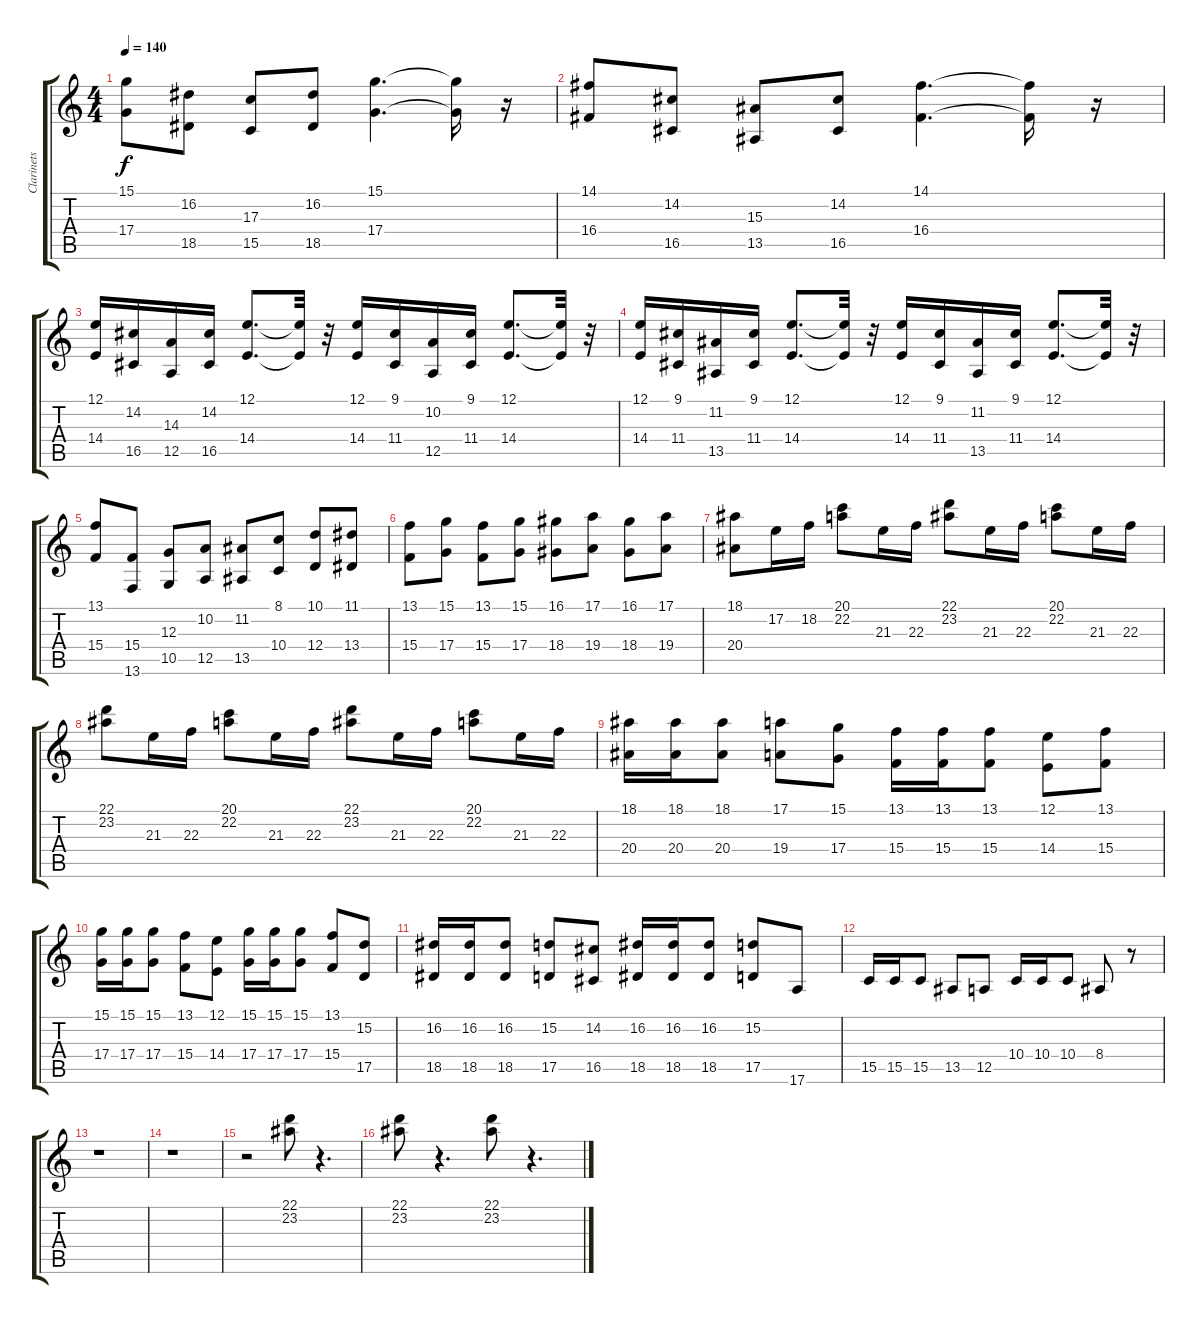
\track ("Clarinets" "Clarinets") {instrument clarinet}
\staff {score tabs}
\tuning (E4 B3 G3 D3 A2 E2) {hide}
\ts (4 4)
\tempo 140
\clef g2
\ks c
(15.1 17.4).8{dy f} (16.2 18.5).8 (17.3 15.5).8 (16.2 18.5).8 (15.1 17.4).4{d} (15.1{t} 17.4{t}).16 r.16 |
(14.1 16.4).8 (14.2 16.5).8 (15.3 13.5).8 (14.2 16.5).8 (14.1 16.4).4{d} (14.1{t} 16.4{t}).16 r.16 |
(12.1 14.4).16 (14.2 16.5).16 (14.3 12.5).16 (14.2 16.5).16 (12.1 14.4).8{d} (12.1{t} 14.4{t}).32 r.32 (12.1 14.4).16 (9.1 11.4).16 (10.2 12.5).16 (9.1 11.4).16 (12.1 14.4).8{d} (12.1{t} 14.4{t}).32 r.32 |
(12.1 14.4).16 (9.1 11.4).16 (11.2 13.5).16 (9.1 11.4).16 (12.1 14.4).8{d} (12.1{t} 14.4{t}).32 r.32 (12.1 14.4).16 (9.1 11.4).16 (11.2 13.5).16 (9.1 11.4).16 (12.1 14.4).8{d} (12.1{t} 14.4{t}).32 r.32 |
(13.1 15.4).8 (15.4 13.6).8 (12.3 10.5).8 (10.2 12.5).8 (11.2 13.5).8 (8.1 10.4).8 (10.1 12.4).8 (11.1 13.4).8 |
(13.1 15.4).8 (15.1 17.4).8 (13.1 15.4).8 (15.1 17.4).8 (16.1 18.4).8 (17.1 19.4).8 (16.1 18.4).8 (17.1 19.4).8 |
(18.1 20.4).8 17.2.16 18.2.16 (20.1 22.2).8 21.3.16 22.3.16 (22.1 23.2).8 21.3.16 22.3.16 (20.1 22.2).8 21.3.16 22.3.16 |
(22.1 23.2).8 21.3.16 22.3.16 (20.1 22.2).8 21.3.16 22.3.16 (22.1 23.2).8 21.3.16 22.3.16 (20.1 22.2).8 21.3.16 22.3.16 |
(18.1 20.4).16 (18.1 20.4).16 (18.1 20.4).8 (17.1 19.4).8 (15.1 17.4).8 (13.1 15.4).16 (13.1 15.4).16 (13.1 15.4).8 (12.1 14.4).8 (13.1 15.4).8 |
(15.1 17.4).16 (15.1 17.4).16 (15.1 17.4).8 (13.1 15.4).8 (12.1 14.4).8 (15.1 17.4).16 (15.1 17.4).16 (15.1 17.4).8 (13.1 15.4).8 (15.2 17.5).8 |
(16.2 18.5).16 (16.2 18.5).16 (16.2 18.5).8 (15.2 17.5).8 (14.2 16.5).8 (16.2 18.5).16 (16.2 18.5).16 (16.2 18.5).8 (15.2 17.5).8 17.6.8 |
15.5.16 15.5.16 15.5.8 13.5.8 12.5.8 10.4.16 10.4.16 10.4.8 8.4.8 r.8 |
r.1 |
r.1 |
r.2 (22.1 23.2).8 r.4{d} |
(22.1 23.2).8 r.4{d} (22.1 23.2).8 r.4{d}
